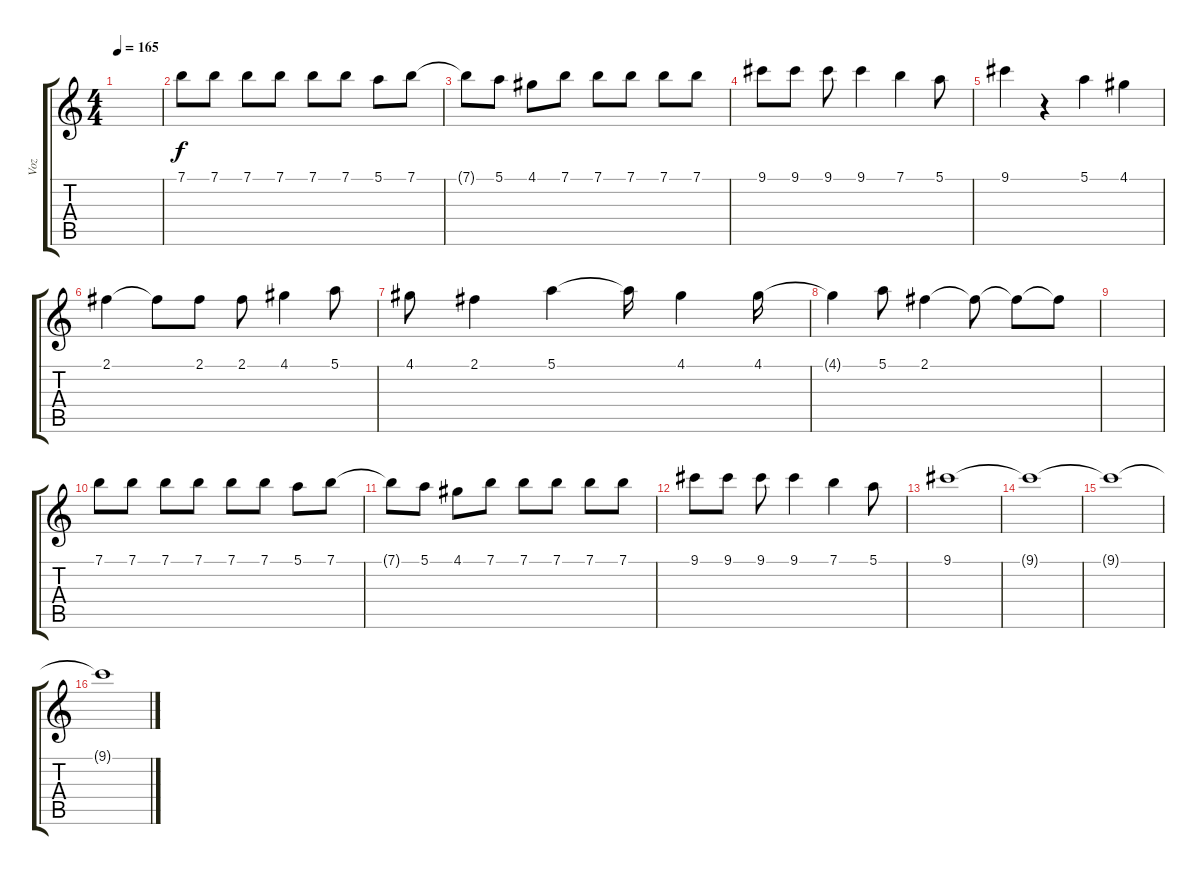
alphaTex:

\track ("Voz" "Voz") {instrument contrabass}
\staff {score tabs}
\tuning (E4 B3 G3 D3 A2 E2) {hide}
\ts (4 4)
\tempo 165
\clef g2
\ks c
|
7.1.8 7.1.8 7.1.8 7.1.8 7.1.8 7.1.8 5.1.8 7.1.8 |
7.1{t}.8 5.1.8 4.1.8 7.1.8 7.1.8 7.1.8 7.1.8 7.1.8 |
9.1.8 9.1.8 9.1.8 9.1.4 7.1.4 5.1.8 |
9.1.4 r.4 5.1.4 4.1.4 |
2.1.4 2.1{t}.8 2.1.8 2.1.8 4.1.4 5.1.8 |
4.1.8 2.1.4 5.1.4 5.1{t}.16 4.1.4 4.1.16 |
4.1{t}.4 5.1.8 2.1.4 2.1{t}.8 2.1{t}.8 2.1{t}.8 |
|
7.1.8 7.1.8 7.1.8 7.1.8 7.1.8 7.1.8 5.1.8 7.1.8 |
7.1{t}.8 5.1.8 4.1.8 7.1.8 7.1.8 7.1.8 7.1.8 7.1.8 |
9.1.8 9.1.8 9.1.8 9.1.4 7.1.4 5.1.8 |
9.1.1 |
9.1{t}.1 |
9.1{t}.1 |
9.1{t}.1
